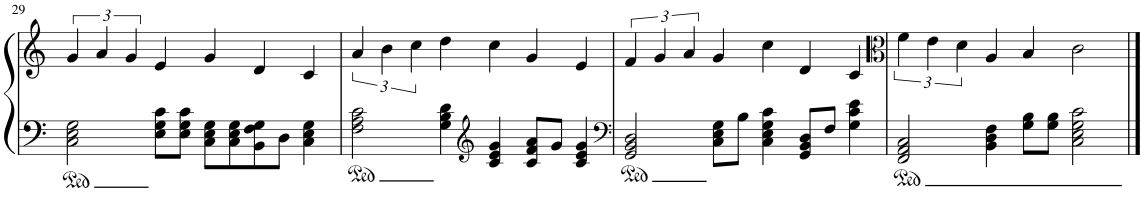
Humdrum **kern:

**kern	**kern
*part1	*part1
*staff2	*staff1
*I"Piano	*
*I'Pno	*
!!LO:PB:g=z
*clefF4	*clefG2
*k[]	*k[]
*M6/4	*M6/4
=29	=29
2C\ 2E\ 2G\	6g/
.	6a/
.	6g/
8E\ 8G\ 8c\L	4e/
8E\ 8G\ 8c\J	.
8C\ 8E\ 8G\L	4g/
8C\ 8E\ 8G\	.
8BB\ 8F\ 8G\	4d/
8D\J	.
4C\ 4E\ 4G\	4c/
=30	=30
2F\ 2A\ 2c\	6a/
.	6b\
.	6cc\
4G\ 4B\ 4d\	4dd\
*clefG2	*
4c/ 4e/ 4g/	4cc\
8c/ 8f/ 8a/L	4g/
8g/J	.
4c/ 4e/ 4g/	4e/
=31	=31
*clefF4	*
2GG/ 2BB/ 2D/	6f/
.	6g/
.	6a/
8C\ 8E\ 8G\L	4g/
8B\J	.
4C\ 4E\ 4G\ 4c\	4cc\
8GG/ 8BB/ 8D/L	4d/
8F/J	.
4G\ 4c\ 4e\	4c/
=32	=32
*	*clefC3
2FF/ 2AA/ 2C/	6f\
.	6e\
.	6d\
4BB\ 4D\ 4F\	4A/
8G\ 8B\L	4B/
8G\ 8B\J	.
2C\ 2E\ 2G\ 2c\	2c\
==	==
*-	*-
